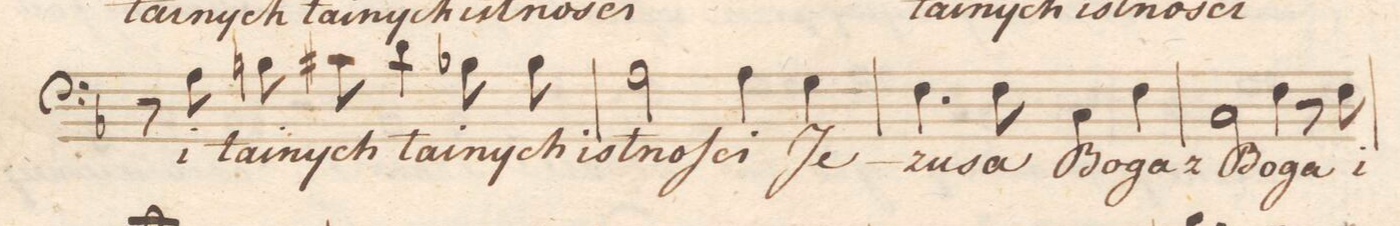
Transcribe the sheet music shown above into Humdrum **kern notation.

**kern	**text	**dynam
*I"Baʃso	*	*
*clefF4	*	*
*k[b-]	*	*
*met(c)	*	*
*M4/4	*	*
8r	.	.
8A\	i	.
8Bn\	tai-	.
8c#X\	-nych	.
4d\	tai-	.
8B-X\	-nych	.
8B-\	ist-	.
=12	=12	=12
2A\	-noʃ-	.
4A\	-ci	.
4G\	Je	.
=13	=13	=13
4.F\	-zu-	.
8F\	-sa	.
4C\	Bo-	.
4F\	-ga	.
=14	=14	=14
2C\	z_Bo-	.
4F\	-ga	.
8r	.	.
8F\	i	.
=15	=15	=15
*-	*-	*-
